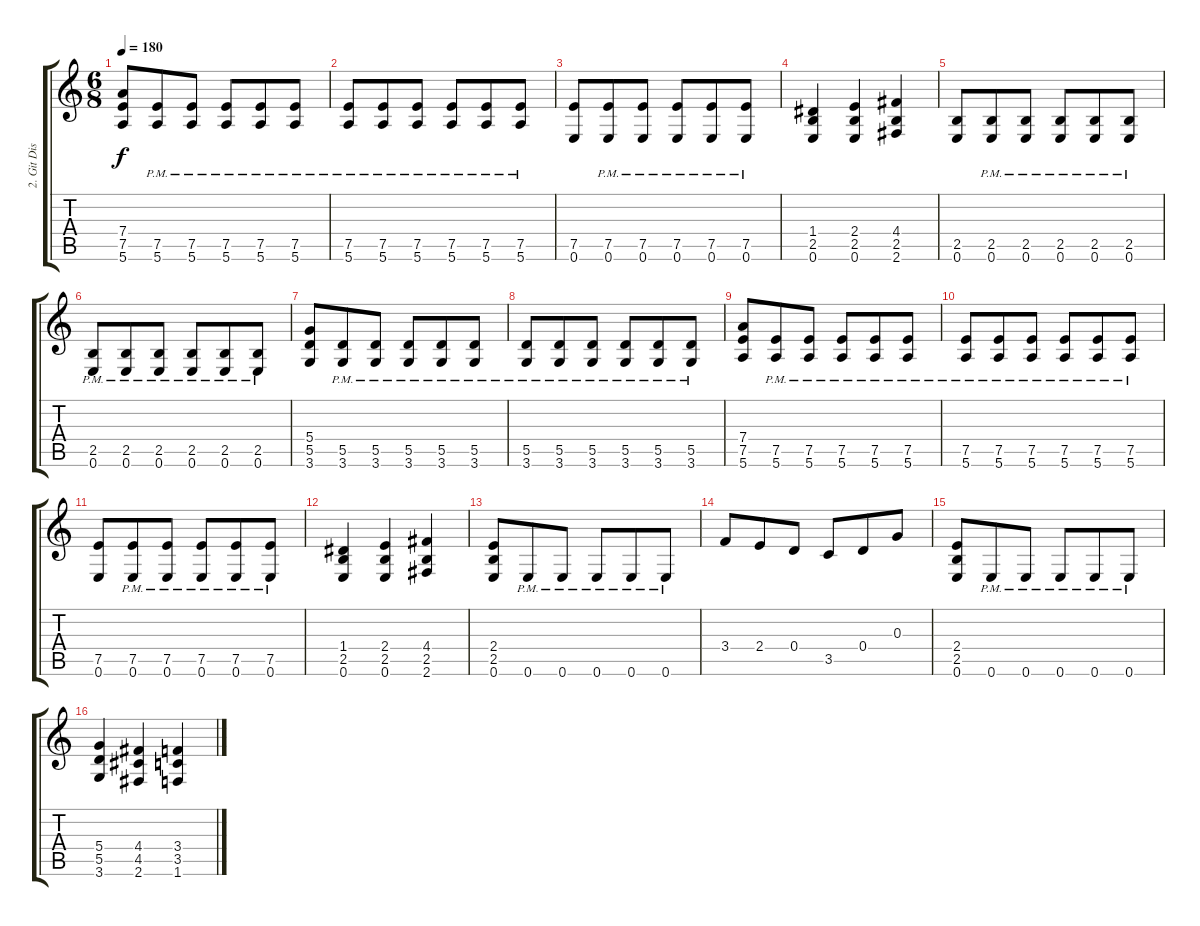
\track ("2. Git Dist" "2. Git Dis") {instrument distortionguitar}
\staff {score tabs}
\tuning (E4 B3 G3 D3 A2 E2) {hide}
\ts (6 8)
\tempo 180
\clef g2
\ks c
(7.4 7.5 5.6).8{dy f} (7.5{pm} 5.6{pm}).8 (7.5{pm} 5.6{pm}).8 (7.5{pm} 5.6{pm}).8 (7.5{pm} 5.6{pm}).8 (7.5{pm} 5.6{pm}).8 |
(7.5{pm} 5.6{pm}).8 (7.5{pm} 5.6{pm}).8 (7.5{pm} 5.6{pm}).8 (7.5{pm} 5.6{pm}).8 (7.5{pm} 5.6{pm}).8 (7.5{pm} 5.6{pm}).8 |
(7.5 0.6).8 (7.5{pm} 0.6{pm}).8 (7.5{pm} 0.6{pm}).8 (7.5{pm} 0.6{pm}).8 (7.5{pm} 0.6{pm}).8 (7.5{pm} 0.6{pm}).8 |
(1.4 2.5 0.6).4 (2.4 2.5 0.6).4 (4.4 2.5 2.6).4 |
(2.5 0.6).8 (2.5{pm} 0.6{pm}).8 (2.5{pm} 0.6{pm}).8 (2.5{pm} 0.6{pm}).8 (2.5{pm} 0.6{pm}).8 (2.5{pm} 0.6{pm}).8 |
(2.5{pm} 0.6{pm}).8 (2.5{pm} 0.6{pm}).8 (2.5{pm} 0.6{pm}).8 (2.5{pm} 0.6{pm}).8 (2.5{pm} 0.6{pm}).8 (2.5{pm} 0.6{pm}).8 |
(5.4 5.5 3.6).8 (5.5{pm} 3.6{pm}).8 (5.5{pm} 3.6{pm}).8 (5.5{pm} 3.6{pm}).8 (5.5{pm} 3.6{pm}).8 (5.5{pm} 3.6{pm}).8 |
(5.5{pm} 3.6{pm}).8 (5.5{pm} 3.6{pm}).8 (5.5{pm} 3.6{pm}).8 (5.5{pm} 3.6{pm}).8 (5.5{pm} 3.6{pm}).8 (5.5{pm} 3.6{pm}).8 |
(7.4 7.5 5.6).8 (7.5{pm} 5.6{pm}).8 (7.5{pm} 5.6{pm}).8 (7.5{pm} 5.6{pm}).8 (7.5{pm} 5.6{pm}).8 (7.5{pm} 5.6{pm}).8 |
(7.5{pm} 5.6{pm}).8 (7.5{pm} 5.6{pm}).8 (7.5{pm} 5.6{pm}).8 (7.5{pm} 5.6{pm}).8 (7.5{pm} 5.6{pm}).8 (7.5{pm} 5.6{pm}).8 |
(7.5 0.6).8 (7.5{pm} 0.6{pm}).8 (7.5{pm} 0.6{pm}).8 (7.5{pm} 0.6{pm}).8 (7.5{pm} 0.6{pm}).8 (7.5{pm} 0.6{pm}).8 |
(1.4 2.5 0.6).4 (2.4 2.5 0.6).4 (4.4 2.5 2.6).4 |
(2.4 2.5 0.6).8 0.6{pm}.8 0.6{pm}.8 0.6{pm}.8 0.6{pm}.8 0.6{pm}.8 |
3.4.8 2.4.8 0.4.8 3.5.8 0.4.8 0.3.8 |
(2.4 2.5 0.6).8 0.6{pm}.8 0.6{pm}.8 0.6{pm}.8 0.6{pm}.8 0.6{pm}.8 |
(5.4 5.5 3.6).4 (4.4 4.5 2.6).4 (3.4 3.5 1.6).4
